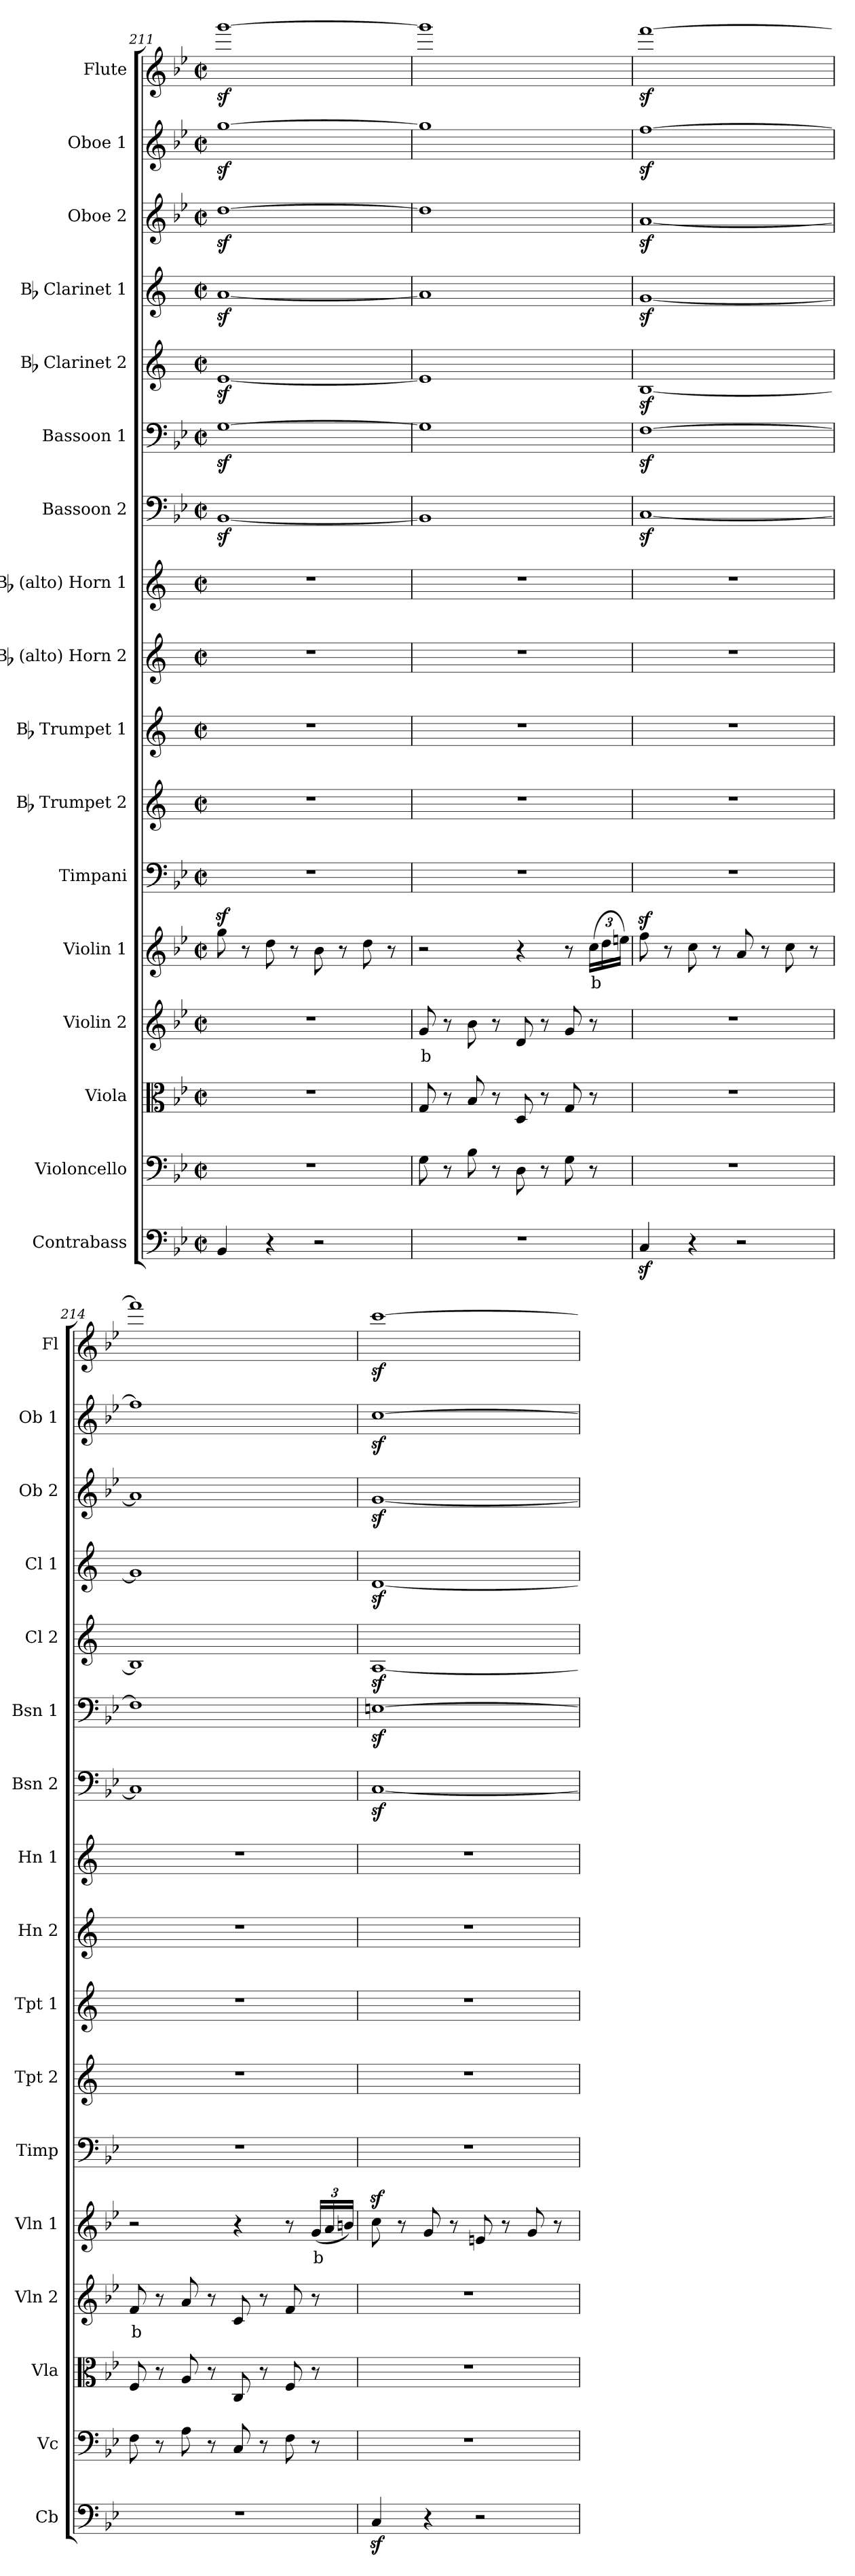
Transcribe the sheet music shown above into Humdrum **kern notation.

**kern	**kern	**kern	**kern	**text	**kern	**text	**kern	**kern	**kern	**kern	**kern	**kern	**kern	**kern	**kern	**kern	**kern	**kern
*part17	*part16	*part15	*part14	*part14	*part13	*part13	*part12	*part11	*part10	*part9	*part8	*part7	*part6	*part5	*part4	*part3	*part2	*part1
*staff17	*staff16	*staff15	*staff14	*staff14	*staff13	*staff13	*staff12	*staff11	*staff10	*staff9	*staff8	*staff7	*staff6	*staff5	*staff4	*staff3	*staff2	*staff1
*I"Contrabass	*I"Violoncello	*I"Viola	*I"Violin 2	*	*I"Violin 1	*	*I"Timpani	*I"Bb Trumpet 2	*I"Bb Trumpet 1	*I"Bb (alto) Horn 2	*I"Bb (alto) Horn 1	*I"Bassoon 2	*I"Bassoon 1	*I"Bb Clarinet 2	*I"Bb Clarinet 1	*I"Oboe 2	*I"Oboe 1	*I"Flute
*I'Cb	*I'Vc	*I'Vla	*I'Vln 2	*	*I'Vln 1	*	*I'Timp	*I'Tpt 2	*I'Tpt 1	*I'Hn 2	*I'Hn 1	*I'Bsn 2	*I'Bsn 1	*I'Cl 2	*I'Cl 1	*I'Ob 2	*I'Ob 1	*I'Fl
*clefF4	*clefF4	*clefC3	*clefG2	*	*clefG2	*	*clefF4	*clefG2	*clefG2	*clefG2	*clefG2	*clefF4	*clefF4	*clefG2	*clefG2	*clefG2	*clefG2	*clefG2
*ITrd7c12	*	*	*	*	*	*	*	*ITrd1c2	*ITrd1c2	*ITrd1c2	*ITrd1c2	*	*	*ITrd1c2	*ITrd1c2	*	*	*
*k[b-e-]	*k[b-e-]	*k[b-e-]	*k[b-e-]	*	*k[b-e-]	*	*k[b-e-]	*k[b-e-]	*k[b-e-]	*k[b-e-]	*k[b-e-]	*k[b-e-]	*k[b-e-]	*k[b-e-]	*k[b-e-]	*k[b-e-]	*k[b-e-]	*k[b-e-]
*M2/2	*M2/2	*M2/2	*M2/2	*	*M2/2	*	*M2/2	*M2/2	*M2/2	*M2/2	*M2/2	*M2/2	*M2/2	*M2/2	*M2/2	*M2/2	*M2/2	*M2/2
*met(c|)	*met(c|)	*met(c|)	*met(c|)	*	*met(c|)	*	*met(c|)	*met(c|)	*met(c|)	*met(c|)	*met(c|)	*met(c|)	*met(c|)	*met(c|)	*met(c|)	*met(c|)	*met(c|)	*met(c|)
=211	=211	=211	=211	=211	=211	=211	=211	=211	=211	=211	=211	=211	=211	=211	=211	=211	=211	=211
4BBB-/	1r	1r	1r	.	8ggz<\	.	1r	1r	1r	1r	1r	[1BB-z<	[1Gz<	[1dz<	[1gz<	[1ddz<	[1ggz<	[1gggz<
.	.	.	.	.	8r	.	.	.	.	.	.	.	.	.	.	.	.	.
4r	.	.	.	.	8dd\	.	.	.	.	.	.	.	.	.	.	.	.	.
.	.	.	.	.	8r	.	.	.	.	.	.	.	.	.	.	.	.	.
2r	.	.	.	.	8b-\	.	.	.	.	.	.	.	.	.	.	.	.	.
.	.	.	.	.	8r	.	.	.	.	.	.	.	.	.	.	.	.	.
.	.	.	.	.	8dd\	.	.	.	.	.	.	.	.	.	.	.	.	.
.	.	.	.	.	8r	.	.	.	.	.	.	.	.	.	.	.	.	.
!!LO:PB:g=z
=212	=212	=212	=212	=212	=212	=212	=212	=212	=212	=212	=212	=212	=212	=212	=212	=212	=212	=212
!	!	!	!	!LO:LY:b:color=#FF0000	!	!	!	!	!	!	!	!	!	!	!	!	!	!
1r	8G\	8G/	8g/	b	2r	.	1r	1r	1r	1r	1r	1BB-]	1G]	1d]	1g]	1dd]	1gg]	1ggg]
.	8r	8r	8r	.	.	.	.	.	.	.	.	.	.	.	.	.	.	.
.	8B-\	8B-/	8b-\	.	.	.	.	.	.	.	.	.	.	.	.	.	.	.
.	8r	8r	8r	.	.	.	.	.	.	.	.	.	.	.	.	.	.	.
.	8D\	8D/	8d/	.	4r	.	.	.	.	.	.	.	.	.	.	.	.	.
.	8r	8r	8r	.	.	.	.	.	.	.	.	.	.	.	.	.	.	.
.	8G\	8G/	8g/	.	8r	.	.	.	.	.	.	.	.	.	.	.	.	.
*	*	*	*	*	*Xbrackettup	*	*	*	*	*	*	*	*	*	*	*	*	*
!	!	!	!	!	!	!LO:LY:b:color=#FF0000	!	!	!	!	!	!	!	!	!	!	!	!
.	8r	8r	8r	.	(24cc\LL	b	.	.	.	.	.	.	.	.	.	.	.	.
.	.	.	.	.	24dd\	.	.	.	.	.	.	.	.	.	.	.	.	.
.	.	.	.	.	24een\JJ)	.	.	.	.	.	.	.	.	.	.	.	.	.
=213	=213	=213	=213	=213	=213	=213	=213	=213	=213	=213	=213	=213	=213	=213	=213	=213	=213	=213
4CCz</	1r	1r	1r	.	8ffz<\	.	1r	1r	1r	1r	1r	[1Cz<	[1Fz<	[1Az<	[1fz<	[1az<	[1ffz<	[1fffz<
.	.	.	.	.	8r	.	.	.	.	.	.	.	.	.	.	.	.	.
4r	.	.	.	.	8cc\	.	.	.	.	.	.	.	.	.	.	.	.	.
.	.	.	.	.	8r	.	.	.	.	.	.	.	.	.	.	.	.	.
2r	.	.	.	.	8a/	.	.	.	.	.	.	.	.	.	.	.	.	.
.	.	.	.	.	8r	.	.	.	.	.	.	.	.	.	.	.	.	.
.	.	.	.	.	8cc\	.	.	.	.	.	.	.	.	.	.	.	.	.
.	.	.	.	.	8r	.	.	.	.	.	.	.	.	.	.	.	.	.
=214	=214	=214	=214	=214	=214	=214	=214	=214	=214	=214	=214	=214	=214	=214	=214	=214	=214	=214
!	!	!	!	!LO:LY:b:color=#FF0000	!	!	!	!	!	!	!	!	!	!	!	!	!	!
1r	8F\	8F/	8f/	b	2r	.	1r	1r	1r	1r	1r	1C]	1F]	1A]	1f]	1a]	1ff]	1fff]
.	8r	8r	8r	.	.	.	.	.	.	.	.	.	.	.	.	.	.	.
.	8A\	8A/	8a/	.	.	.	.	.	.	.	.	.	.	.	.	.	.	.
.	8r	8r	8r	.	.	.	.	.	.	.	.	.	.	.	.	.	.	.
.	8C/	8C/	8c/	.	4r	.	.	.	.	.	.	.	.	.	.	.	.	.
.	8r	8r	8r	.	.	.	.	.	.	.	.	.	.	.	.	.	.	.
.	8F\	8F/	8f/	.	8r	.	.	.	.	.	.	.	.	.	.	.	.	.
!	!	!	!	!	!	!LO:LY:b:color=#FF0000	!	!	!	!	!	!	!	!	!	!	!	!
.	8r	8r	8r	.	(24g/LL	b	.	.	.	.	.	.	.	.	.	.	.	.
.	.	.	.	.	24a/	.	.	.	.	.	.	.	.	.	.	.	.	.
.	.	.	.	.	24bn/JJ)	.	.	.	.	.	.	.	.	.	.	.	.	.
=215	=215	=215	=215	=215	=215	=215	=215	=215	=215	=215	=215	=215	=215	=215	=215	=215	=215	=215
4CCz</	1r	1r	1r	.	8ccz<\	.	1r	1r	1r	1r	1r	[1Cz<	[1Enz<	[1Gz<	[1cz<	[1gz<	[1ccz<	[1cccz<
.	.	.	.	.	8r	.	.	.	.	.	.	.	.	.	.	.	.	.
4r	.	.	.	.	8g/	.	.	.	.	.	.	.	.	.	.	.	.	.
.	.	.	.	.	8r	.	.	.	.	.	.	.	.	.	.	.	.	.
2r	.	.	.	.	8en/	.	.	.	.	.	.	.	.	.	.	.	.	.
.	.	.	.	.	8r	.	.	.	.	.	.	.	.	.	.	.	.	.
.	.	.	.	.	8g/	.	.	.	.	.	.	.	.	.	.	.	.	.
.	.	.	.	.	8r	.	.	.	.	.	.	.	.	.	.	.	.	.
=	=	=	=	=	=	=	=	=	=	=	=	=	=	=	=	=	=	=
*-	*-	*-	*-	*-	*-	*-	*-	*-	*-	*-	*-	*-	*-	*-	*-	*-	*-	*-
